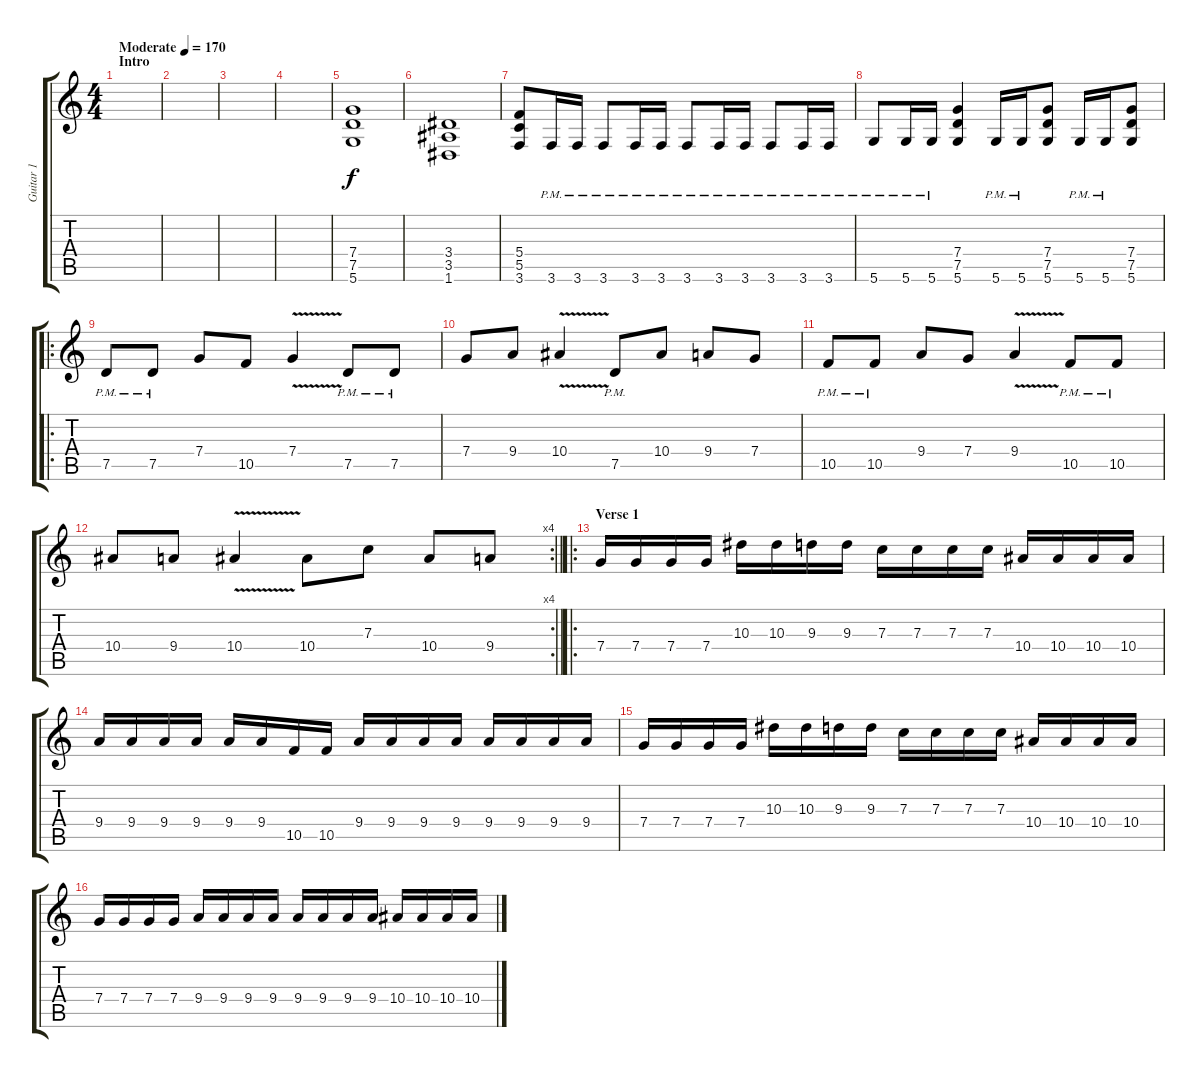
\track ("Guitar 1" "Guitar 1") {instrument distortionguitar}
\staff {score tabs}
\tuning (D4 A3 F3 C3 G2 D2) {hide}
\ts (4 4)
\section ("" "Intro")
\tempo (170 "Moderate")
\clef g2
\ks c
|
|
|
|
(7.4 7.5 5.6).1 |
(3.4 3.5 1.6).1 |
(5.4 5.5 3.6).8 3.6{pm}.16 3.6{pm}.16 3.6{pm}.8 3.6{pm}.16 3.6{pm}.16 3.6{pm}.8 3.6{pm}.16 3.6{pm}.16 3.6{pm}.8 3.6{pm}.16 3.6{pm}.16 |
5.6{pm}.8 5.6{pm}.16 5.6{pm}.16 (7.4 7.5 5.6).4 5.6{pm}.16 5.6{pm}.16 (7.4 7.5 5.6).8 5.6{pm}.16 5.6{pm}.16 (7.4 7.5 5.6).8 |
\ro
7.5{pm}.8 7.5{pm}.8 7.4.8 10.5.8 7.4{v}.4 7.5{pm}.8 7.5{pm}.8 |
7.4.8 9.4.8 10.4{v}.4 7.5{pm}.8 10.4.8 9.4.8 7.4.8 |
10.5{pm}.8 10.5{pm}.8 9.4.8 7.4.8 9.4{v}.4 10.5{pm}.8 10.5{pm}.8 |
\rc 4
\barLineRight lightlight
10.4.8 9.4.8 10.4{v}.4 10.4.8 7.3.8 10.4.8 9.4.8 |
\ro
\section ("" "Verse 1")
7.4.16 7.4.16 7.4.16 7.4.16 10.3.16 10.3.16 9.3.16 9.3.16 7.3.16 7.3.16 7.3.16 7.3.16 10.4.16 10.4.16 10.4.16 10.4.16 |
9.4.16 9.4.16 9.4.16 9.4.16 9.4.16 9.4.16 10.5.16 10.5.16 9.4.16 9.4.16 9.4.16 9.4.16 9.4.16 9.4.16 9.4.16 9.4.16 |
7.4.16 7.4.16 7.4.16 7.4.16 10.3.16 10.3.16 9.3.16 9.3.16 7.3.16 7.3.16 7.3.16 7.3.16 10.4.16 10.4.16 10.4.16 10.4.16 |
7.4.16 7.4.16 7.4.16 7.4.16 9.4.16 9.4.16 9.4.16 9.4.16 9.4.16 9.4.16 9.4.16 9.4.16 10.4.16 10.4.16 10.4.16 10.4.16
